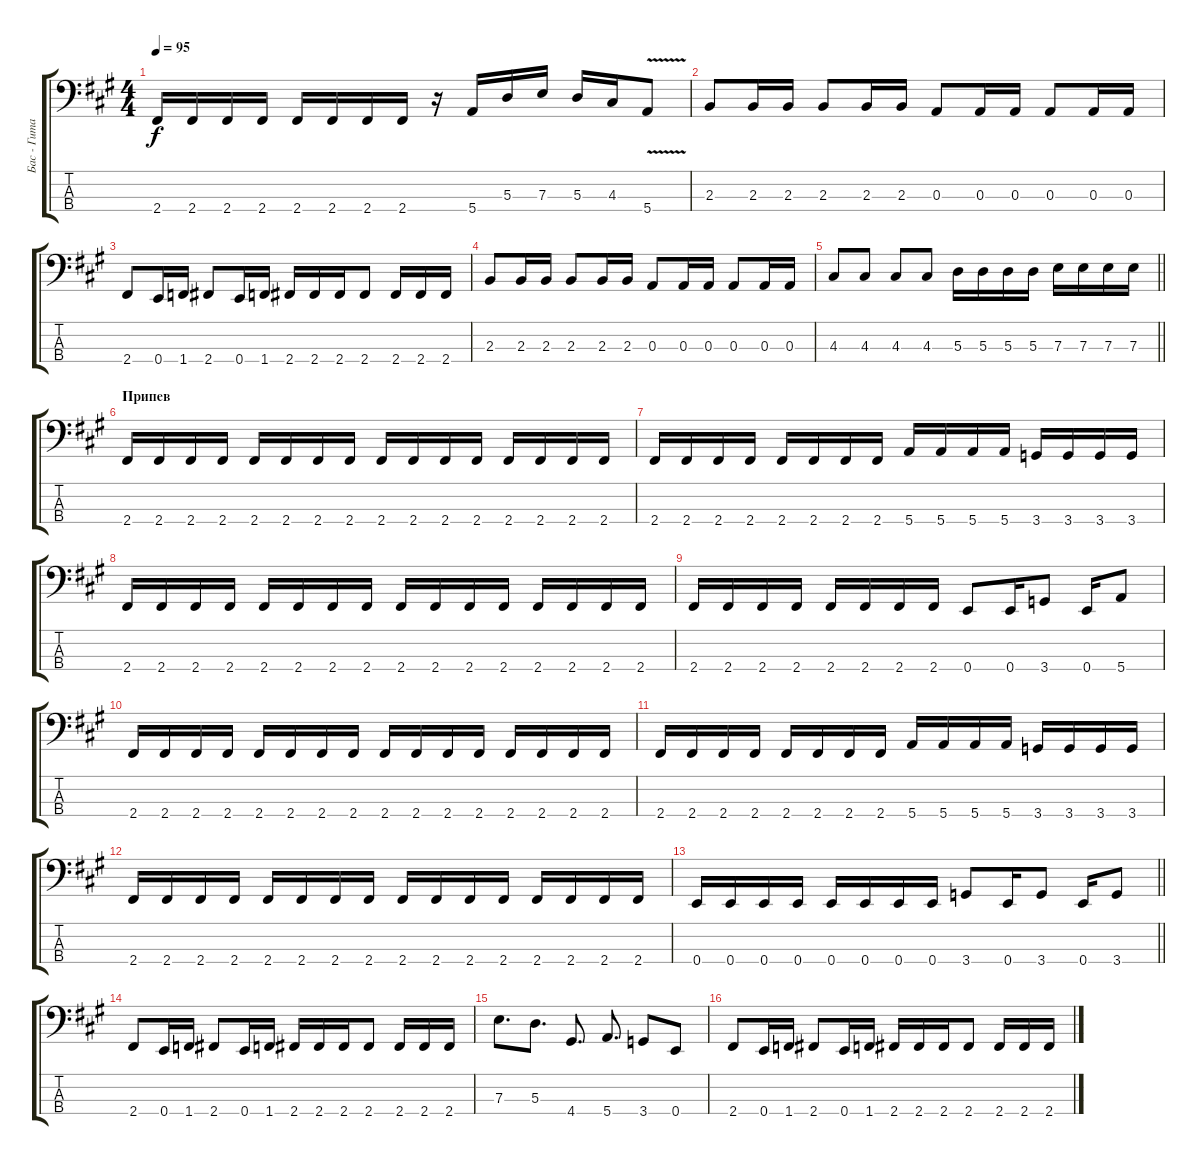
\track ("Бас - Гитара" "Бас - Гита") {instrument electricbasspick}
\staff {score tabs}
\tuning (G2 D2 A1 E1) {hide}
\ts (4 4)
\tempo 95
\clef f4
\ks a
2.4.16{dy f} 2.4.16 2.4.16 2.4.16 2.4.16 2.4.16 2.4.16 2.4.16 r.16 5.4.16 5.3.16 7.3.16 5.3.16 4.3.16 5.4{v}.8 |
2.3.8 2.3.16 2.3.16 2.3.8 2.3.16 2.3.16 0.3.8 0.3.16 0.3.16 0.3.8 0.3.16 0.3.16 |
2.4.8 0.4.16 1.4.16 2.4.8 0.4.16 1.4.16 2.4.16 2.4.16 2.4.16 2.4.8 2.4.16 2.4.16 2.4.16 |
2.3.8 2.3.16 2.3.16 2.3.8 2.3.16 2.3.16 0.3.8 0.3.16 0.3.16 0.3.8 0.3.16 0.3.16 |
\barLineRight lightlight
4.3.8 4.3.8 4.3.8 4.3.8 5.3.16 5.3.16 5.3.16 5.3.16 7.3.16 7.3.16 7.3.16 7.3.16 |
\section ("" "Припев")
2.4.16 2.4.16 2.4.16 2.4.16 2.4.16 2.4.16 2.4.16 2.4.16 2.4.16 2.4.16 2.4.16 2.4.16 2.4.16 2.4.16 2.4.16 2.4.16 |
2.4.16 2.4.16 2.4.16 2.4.16 2.4.16 2.4.16 2.4.16 2.4.16 5.4.16 5.4.16 5.4.16 5.4.16 3.4.16 3.4.16 3.4.16 3.4.16 |
2.4.16 2.4.16 2.4.16 2.4.16 2.4.16 2.4.16 2.4.16 2.4.16 2.4.16 2.4.16 2.4.16 2.4.16 2.4.16 2.4.16 2.4.16 2.4.16 |
2.4.16 2.4.16 2.4.16 2.4.16 2.4.16 2.4.16 2.4.16 2.4.16 0.4.8 0.4.16 3.4.8 0.4.16 5.4.8 |
2.4.16 2.4.16 2.4.16 2.4.16 2.4.16 2.4.16 2.4.16 2.4.16 2.4.16 2.4.16 2.4.16 2.4.16 2.4.16 2.4.16 2.4.16 2.4.16 |
2.4.16 2.4.16 2.4.16 2.4.16 2.4.16 2.4.16 2.4.16 2.4.16 5.4.16 5.4.16 5.4.16 5.4.16 3.4.16 3.4.16 3.4.16 3.4.16 |
2.4.16 2.4.16 2.4.16 2.4.16 2.4.16 2.4.16 2.4.16 2.4.16 2.4.16 2.4.16 2.4.16 2.4.16 2.4.16 2.4.16 2.4.16 2.4.16 |
\barLineRight lightlight
0.4.16 0.4.16 0.4.16 0.4.16 0.4.16 0.4.16 0.4.16 0.4.16 3.4.8 0.4.16 3.4.8 0.4.16 3.4.8 |
2.4.8 0.4.16 1.4.16 2.4.8 0.4.16 1.4.16 2.4.16 2.4.16 2.4.16 2.4.8 2.4.16 2.4.16 2.4.16 |
7.3.8{d} 5.3.8{d} 4.4.8{d} 5.4.8{d} 3.4.8 0.4.8 |
2.4.8 0.4.16 1.4.16 2.4.8 0.4.16 1.4.16 2.4.16 2.4.16 2.4.16 2.4.8 2.4.16 2.4.16 2.4.16
